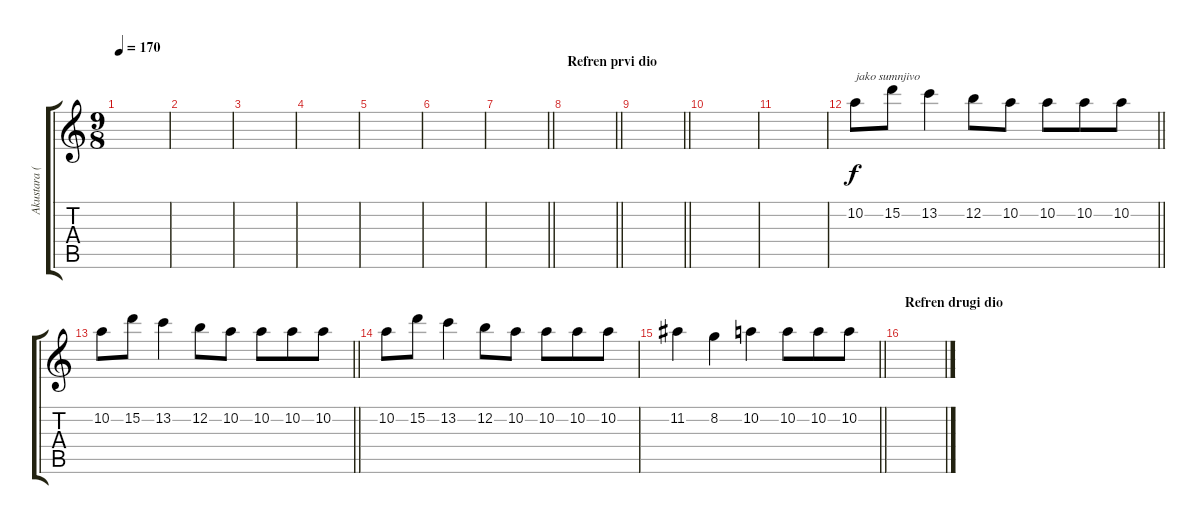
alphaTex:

\track ("Akustara (turksa mandolina i sl.) " "Akustara (") {instrument acousticguitarsteel}
\staff {score tabs}
\tuning (E4 B3 G3 D3 A2 E2) {hide}
\ts (9 8)
\tempo 170
\clef g2
\ks c
|
|
|
|
|
|
\barLineRight lightlight
|
\section ("" "Refren prvi dio")
\barLineRight lightlight
|
\barLineRight lightlight
|
|
|
\barLineRight lightlight
10.2.8{txt "jako sumnjivo"} 15.2.8 13.2.4 12.2.8 10.2.8 10.2.8 10.2.8 10.2.8 |
\barLineRight lightlight
10.2.8 15.2.8 13.2.4 12.2.8 10.2.8 10.2.8 10.2.8 10.2.8 |
10.2.8 15.2.8 13.2.4 12.2.8 10.2.8 10.2.8 10.2.8 10.2.8 |
\barLineRight lightlight
11.2.4 8.2.4 10.2.4 10.2.8 10.2.8 10.2.8 |
\section ("" "Refren drugi dio")
